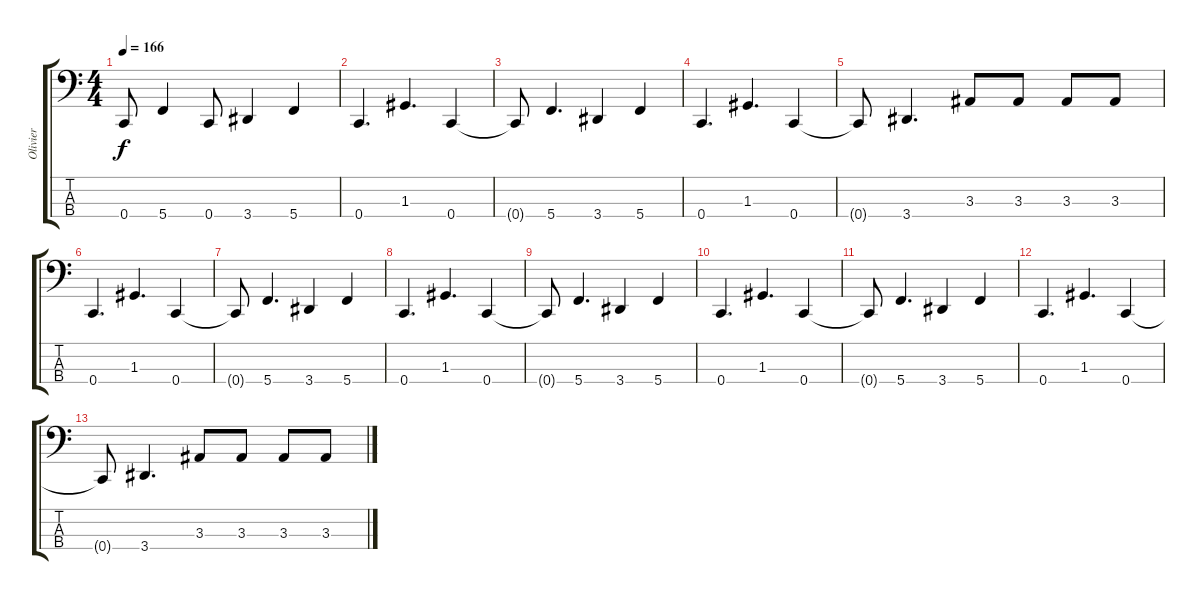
\track ("Olivier" "Olivier") {instrument electricbassfinger}
\staff {score tabs}
\tuning (F2 C2 G1 C1) {hide}
\ts (4 4)
\tempo 166
\clef f4
\ks c
0.4{t}.8{dy f} 5.4.4 0.4.8 3.4.4 5.4.4 |
0.4.4{d} 1.3.4{d} 0.4.4 |
0.4{t}.8 5.4.4{d} 3.4.4 5.4.4 |
0.4.4{d} 1.3.4{d} 0.4.4 |
0.4{t}.8 3.4.4{d} 3.3.8 3.3.8 3.3.8 3.3.8 |
0.4.4{d} 1.3.4{d} 0.4.4 |
0.4{t}.8 5.4.4{d} 3.4.4 5.4.4 |
0.4.4{d} 1.3.4{d} 0.4.4 |
0.4{t}.8 5.4.4{d} 3.4.4 5.4.4 |
0.4.4{d} 1.3.4{d} 0.4.4 |
0.4{t}.8 5.4.4{d} 3.4.4 5.4.4 |
0.4.4{d} 1.3.4{d} 0.4.4 |
0.4{t}.8 3.4.4{d} 3.3.8 3.3.8 3.3.8 3.3.8
